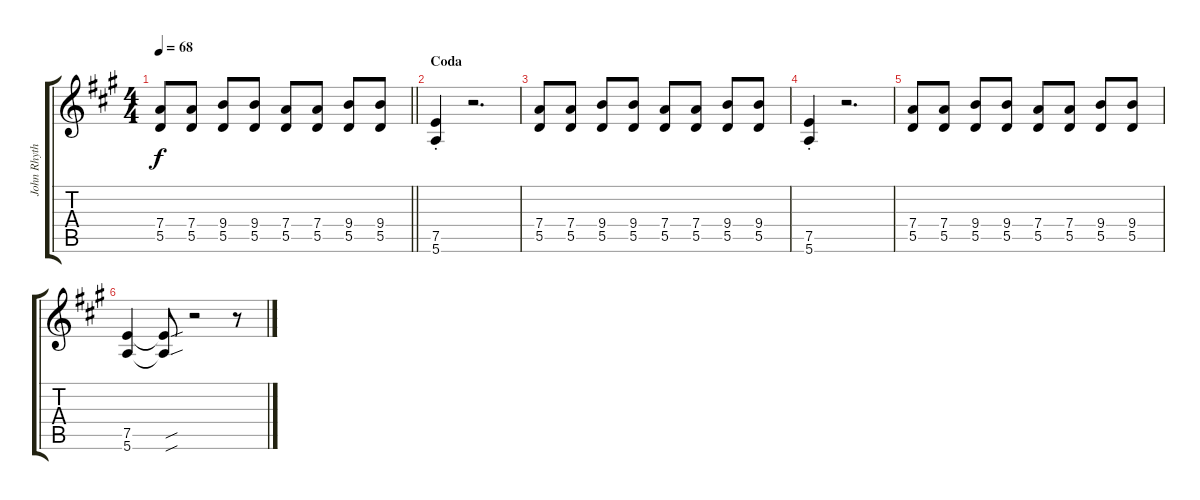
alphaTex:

\track ("John Rhythm Guitar" "John Rhyth") {instrument electricguitarjazz}
\staff {score tabs}
\tuning (E4 B3 G3 D3 A2 E2) {hide}
\ts (4 4)
\tempo 68
\clef g2
\barLineRight lightlight
\ks a
(7.4 5.5).8{dy f} (7.4 5.5).8 (9.4 5.5).8 (9.4 5.5).8 (7.4 5.5).8 (7.4 5.5).8 (9.4 5.5).8 (9.4 5.5).8 |
\section ("" "Coda")
(7.5{st} 5.6{st}).4 r.2{d} |
(7.4 5.5).8 (7.4 5.5).8 (9.4 5.5).8 (9.4 5.5).8 (7.4 5.5).8 (7.4 5.5).8 (9.4 5.5).8 (9.4 5.5).8 |
(7.5{st} 5.6{st}).4 r.2{d} |
(7.4 5.5).8 (7.4 5.5).8 (9.4 5.5).8 (9.4 5.5).8 (7.4 5.5).8 (7.4 5.5).8 (9.4 5.5).8 (9.4 5.5).8 |
(7.5 5.6).4 (7.5{sou t} 5.6{sou t}).8 r.2 r.8
